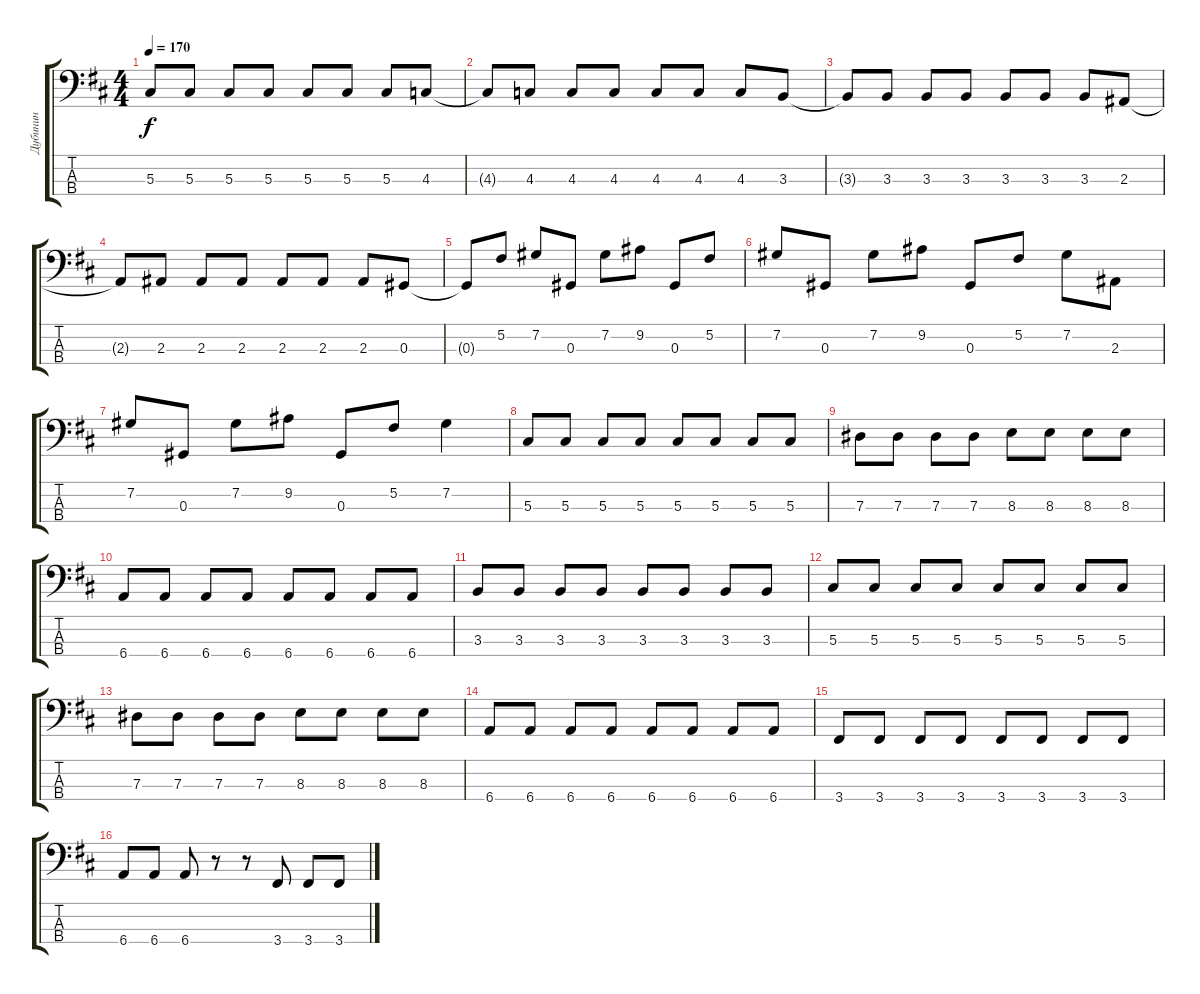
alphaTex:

\track ("Дубинин" "Дубинин") {instrument electricbassfinger}
\staff {score tabs}
\tuning (Gb2 Db2 Ab1 Eb1) {hide}
\ts (4 4)
\tempo 170
\clef f4
\ks d
5.3{t}.8{dy f} 5.3.8 5.3.8 5.3.8 5.3.8 5.3.8 5.3.8 4.3.8 |
4.3{t}.8 4.3.8 4.3.8 4.3.8 4.3.8 4.3.8 4.3.8 3.3.8 |
3.3{t}.8 3.3.8 3.3.8 3.3.8 3.3.8 3.3.8 3.3.8 2.3.8 |
2.3{t}.8 2.3.8 2.3.8 2.3.8 2.3.8 2.3.8 2.3.8 0.3.8 |
0.3{t}.8 5.2.8 7.2.8 0.3.8 7.2.8 9.2.8 0.3.8 5.2.8 |
7.2.8 0.3.8 7.2.8 9.2.8 0.3.8 5.2.8 7.2.8 2.3.8 |
7.2.8 0.3.8 7.2.8 9.2.8 0.3.8 5.2.8 7.2.4 |
5.3.8 5.3.8 5.3.8 5.3.8 5.3.8 5.3.8 5.3.8 5.3.8 |
7.3.8 7.3.8 7.3.8 7.3.8 8.3.8 8.3.8 8.3.8 8.3.8 |
6.4.8 6.4.8 6.4.8 6.4.8 6.4.8 6.4.8 6.4.8 6.4.8 |
3.3.8 3.3.8 3.3.8 3.3.8 3.3.8 3.3.8 3.3.8 3.3.8 |
5.3.8 5.3.8 5.3.8 5.3.8 5.3.8 5.3.8 5.3.8 5.3.8 |
7.3.8 7.3.8 7.3.8 7.3.8 8.3.8 8.3.8 8.3.8 8.3.8 |
6.4.8 6.4.8 6.4.8 6.4.8 6.4.8 6.4.8 6.4.8 6.4.8 |
3.4.8 3.4.8 3.4.8 3.4.8 3.4.8 3.4.8 3.4.8 3.4.8 |
6.4.8 6.4.8 6.4.8 r.8 r.8 3.4.8 3.4.8 3.4.8
